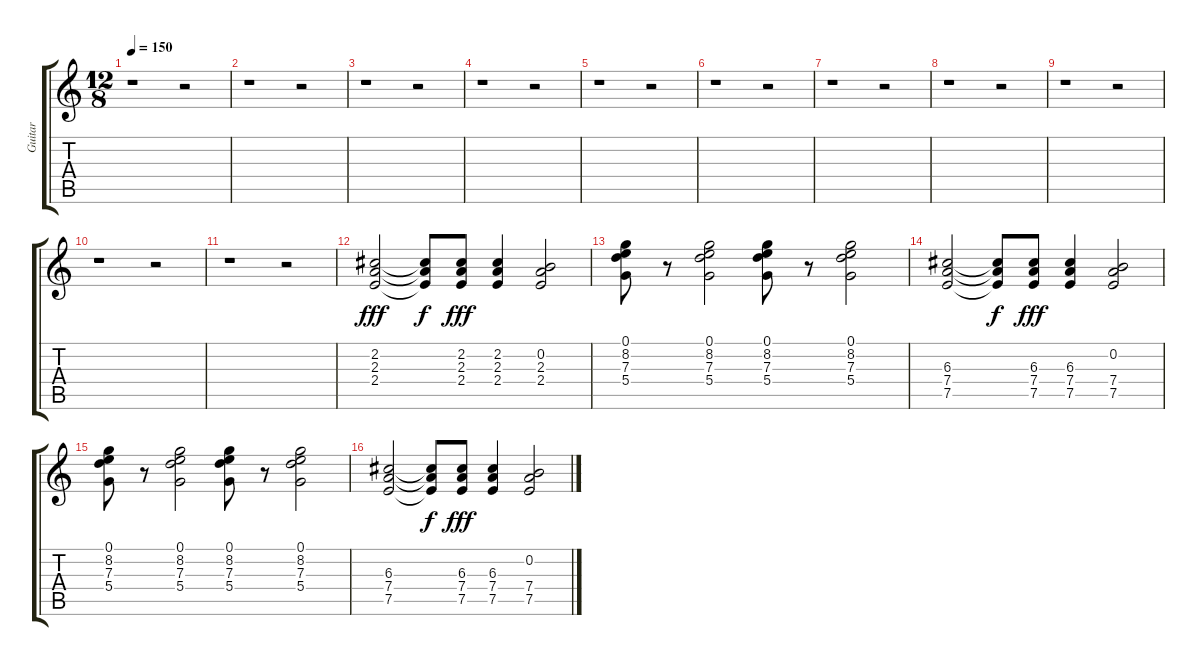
\track ("Guitar" "Guitar") {instrument distortionguitar}
\staff {score tabs}
\tuning (E4 B3 G3 D3 A2 E2) {hide}
\ts (12 8)
\tempo 150
\clef g2
\ks c
r.1{dy fff} r.2 |
r.1 r.2 |
r.1 r.2 |
r.1 r.2 |
r.1 r.2 |
r.1 r.2 |
r.1 r.2 |
r.1 r.2 |
r.1 r.2 |
r.1 r.2 |
r.1 r.2 |
(2.2 2.3 2.4).2 (2.2{t} 2.3{t} 2.4{t}).8{dy f} (2.2 2.3 2.4).8{dy fff} (2.2 2.3 2.4).4 (0.2 2.3 2.4).2 |
(0.1 8.2 7.3 5.4).8 r.8 (0.1 8.2 7.3 5.4).2 (0.1 8.2 7.3 5.4).8 r.8 (0.1 8.2 7.3 5.4).2 |
(6.3 7.4 7.5).2 (6.3{t} 7.4{t} 7.5{t}).8{dy f} (6.3 7.4 7.5).8{dy fff} (6.3 7.4 7.5).4 (0.2 7.4 7.5).2 |
(0.1 8.2 7.3 5.4).8 r.8 (0.1 8.2 7.3 5.4).2 (0.1 8.2 7.3 5.4).8 r.8 (0.1 8.2 7.3 5.4).2 |
(6.3 7.4 7.5).2 (6.3{t} 7.4{t} 7.5{t}).8{dy f} (6.3 7.4 7.5).8{dy fff} (6.3 7.4 7.5).4 (0.2 7.4 7.5).2
